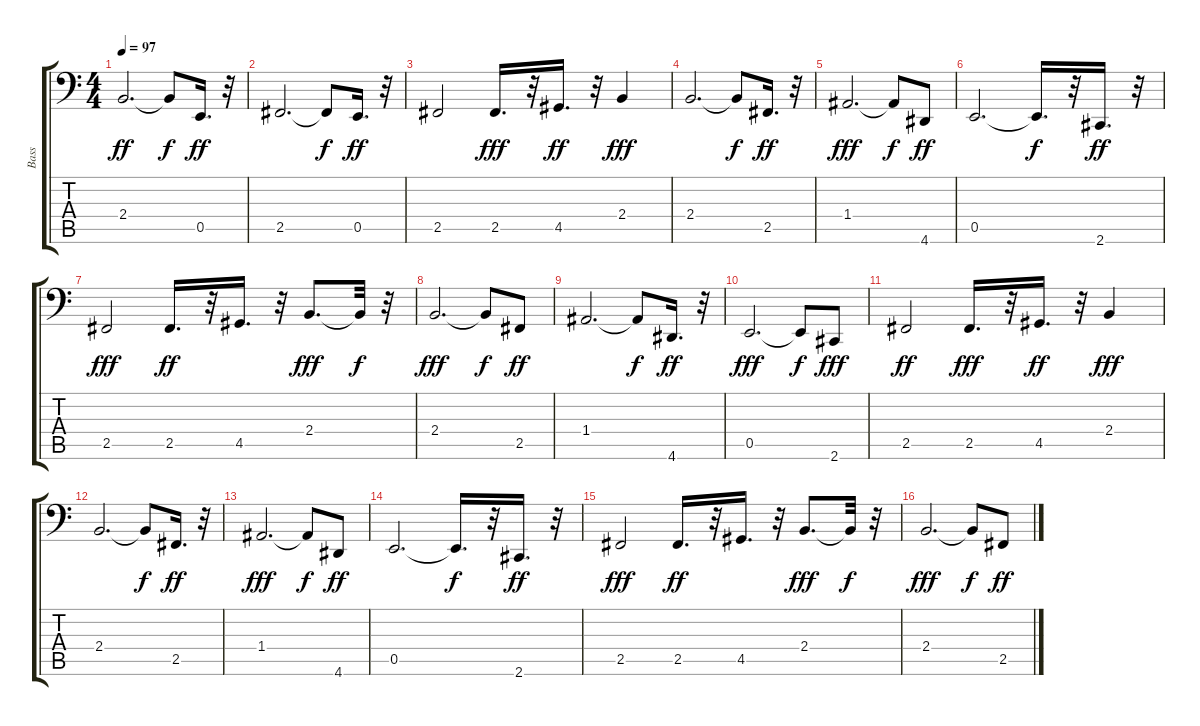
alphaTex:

\track ("Bass" "Bass") {instrument synthbass1}
\staff {score tabs}
\tuning (C3 G2 D2 A1 E1 B0) {hide}
\ts (4 4)
\tempo 97
\clef f4
\ks c
2.4.2{d dy ff} 2.4{t}.8{dy f} 0.5.16{d dy ff} r.32 |
2.5.2{d} 2.5{t}.8{dy f} 0.5.16{d dy ff} r.32 |
2.5.2 2.5.16{d dy fff} r.32 4.5.16{d dy ff} r.32 2.4.4{dy fff} |
2.4.2{d} 2.4{t}.8{dy f} 2.5.16{d dy ff} r.32 |
1.4.2{d dy fff} 1.4{t}.8{dy f} 4.6.8{dy ff} |
0.5.2{d} 0.5{t}.16{d dy f} r.32 2.6.16{d dy ff} r.32 |
2.5.2{dy fff} 2.5.16{d dy ff} r.32 4.5.16{d} r.32 2.4.8{d dy fff} 2.4{t}.32{dy f} r.32 |
2.4.2{d dy fff} 2.4{t}.8{dy f} 2.5.8{dy ff} |
1.4.2{d} 1.4{t}.8{dy f} 4.6.16{d dy ff} r.32 |
0.5.2{d dy fff} 0.5{t}.8{dy f} 2.6.8{dy fff} |
2.5.2{dy ff} 2.5.16{d dy fff} r.32 4.5.16{d dy ff} r.32 2.4.4{dy fff} |
2.4.2{d} 2.4{t}.8{dy f} 2.5.16{d dy ff} r.32 |
1.4.2{d dy fff} 1.4{t}.8{dy f} 4.6.8{dy ff} |
0.5.2{d} 0.5{t}.16{d dy f} r.32 2.6.16{d dy ff} r.32 |
2.5.2{dy fff} 2.5.16{d dy ff} r.32 4.5.16{d} r.32 2.4.8{d dy fff} 2.4{t}.32{dy f} r.32 |
2.4.2{d dy fff} 2.4{t}.8{dy f} 2.5.8{dy ff}
